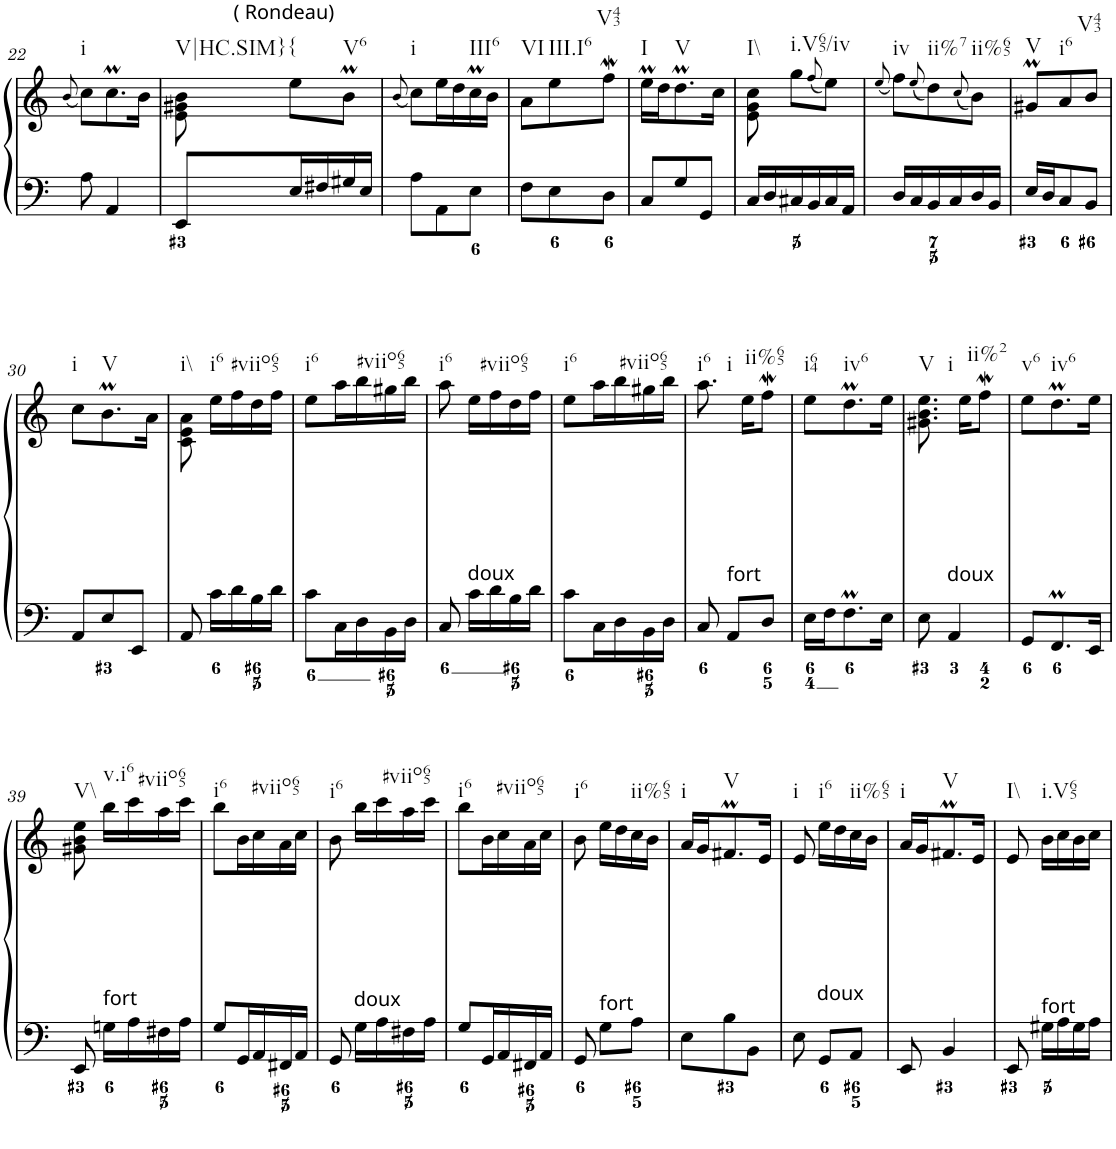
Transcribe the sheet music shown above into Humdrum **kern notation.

**kern	**kern
*part1	*part1
*staff2	*staff1
*I"Clavecin	*
!!LO:PB:g=z
*clefF4	*clefG2
*k[]	*k[]
*M3/8	*M3/8
=22	=22
.	(<8qb/
!	!LO:TX:b:t=i
8A\	8cc\L)
4AA/	8.ccM\
.	16b\Jk
=23	=23
!	!LO:TX:b:t=V|HC.SIM}
8EE/L	8e\ 8g#X\ 8b\
!	!LO:TX:a:t=( Rondeau)
!	!LO:TX:b:t={
16E/L	8ee\L
16F#X/	.
!	!LO:TX:b:t=V6
16G#X/	8bm\J
16E/JJ	.
=24	=24
.	(<8qb/
!	!LO:TX:b:t=i
8A\L	8cc\L)
8AA\	16ee\L
.	16dd\
!	!LO:TX:b:t=III6
8E\J	16ccM\
.	16b\JJ
=25	=25
!	!LO:TX:b:t=VI
8F\L	8a\L
!	!LO:TX:b:t=III.I6
8E\	8ee\
!	!LO:TX:b:t=V43
8D\J	8ffw\J
=26	=26
!	!LO:TX:b:t=I
8C/L	16eem\LL
.	16dd\J
!	!LO:TX:b:t=V
8G/	8.ddM\
8GG/J	.
.	16cc\Jk
=27	=27
!	!LO:TX:b:t=I\\
16C/LL	8e\ 8g\ 8cc\
16D/	.
!	!LO:TX:b:t=i.V65/iv
16C#X/	8gg\L
16BB/	.
.	(<8qff/
16C#/	8ee\J)
16AA/JJ	.
=28	=28
.	(<8qee/
!	!LO:TX:b:t=iv
16D/LL	8ff\L)
16C/	.
.	(<8qee/
!	!LO:TX:b:t=ii%7
16BB/	8dd\)
16C/	.
.	(<8qcc/
!	!LO:TX:b:t=ii%65
16D/	8b\J)
16BB/JJ	.
=29	=29
!	!LO:TX:b:t=V
16E/LL	8g#Xm/L
16D/J	.
!	!LO:TX:b:t=i6
8C/	8a/
!	!LO:TX:b:t=V43
8BB/J	8b/J
!!LO:LB:g=z
=30	=30
!	!LO:TX:b:t=i
8AA/L	8cc\L
!	!LO:TX:b:t=V
8E/	8.bm\
8EE/J	.
.	16a\Jk
=31	=31
!	!LO:TX:b:t=i\\
8AA/	8c\ 8e\ 8a\
!	!LO:TX:b:t=i6
16c\LL	16ee\LL
16d\	16ff\
!	!LO:TX:b:t=#viio65
16B\	16dd\
16d\JJ	16ff\JJ
=32	=32
!	!LO:TX:b:t=i6
8c\L	8ee\L
16C\L	16aa\L
16D\	16bb\
!	!LO:TX:b:t=#viio65
16BB\	16gg#X\
16D\JJ	16bb\JJ
=33	=33
!	!LO:TX:b:t=i6
8C/	8aa\
!	!LO:TX:b:t=doux
16c\LL	16ee\LL
16d\	16ff\
!	!LO:TX:b:t=#viio65
16B\	16dd\
16d\JJ	16ff\JJ
=34	=34
!	!LO:TX:b:t=i6
8c\L	8ee\L
16C\L	16aa\L
16D\	16bb\
!	!LO:TX:b:t=#viio65
16BB\	16gg#X\
16D\JJ	16bb\JJ
=35	=35
!	!LO:TX:b:t=i6
!	!LO:TX:b:t=i
8C/	8.aa\
!LO:TX:a:t=fort	!
8AA/L	.
.	16ee\KL
!	!LO:TX:b:t=ii%65
8D/J	8ffw\J
=36	=36
!	!LO:TX:b:t=i64
16E\LL	8ee\L
16F\J	.
!	!LO:TX:b:t=iv6
8.FM\	8.ddM\
16E\Jk	16ee\Jk
=37	=37
!	!LO:TX:b:t=V
!	!LO:TX:b:t=i
8E\	8.g#X\ 8.b\ 8.ee\
!LO:TX:a:t=doux	!
4AA/	.
.	16ee\KL
!	!LO:TX:b:t=ii%2
.	8ffw\J
=38	=38
!	!LO:TX:b:t=v6
8GG/L	8ee\L
!	!LO:TX:b:t=iv6
8.FFM/	8.ddM\
16EE/Jk	16ee\Jk
!!LO:LB:g=z
=39	=39
!	!LO:TX:b:t=V\\
8EE/	8g#X\ 8b\ 8ee\
!	!LO:TX:b:t=fort
!	!LO:TX:b:t=v.i6
16Gn\LL	16bb\LL
16A\	16ccc\
!	!LO:TX:b:t=#viio65
16F#X\	16aa\
16A\JJ	16ccc\JJ
=40	=40
!	!LO:TX:b:t=i6
8G/L	8bb\L
16GG/L	16b\L
16AA/	16cc\
!	!LO:TX:b:t=#viio65
16FF#X/	16a\
16AA/JJ	16cc\JJ
=41	=41
!	!LO:TX:b:t=i6
8GG/	8b\
!	!LO:TX:b:t=doux
16G\LL	16bb\LL
16A\	16ccc\
!	!LO:TX:b:t=#viio65
16F#X\	16aa\
16A\JJ	16ccc\JJ
=42	=42
!	!LO:TX:b:t=i6
8G/L	8bb\L
16GG/L	16b\L
16AA/	16cc\
!	!LO:TX:b:t=#viio65
16FF#X/	16a\
16AA/JJ	16cc\JJ
=43	=43
!	!LO:TX:b:t=i6
8GG/	8b\
!	!LO:TX:b:t=fort
8G\L	16ee\LL
.	16dd\
!	!LO:TX:b:t=ii%65
8A\J	16cc\
.	16b\JJ
=44	=44
!	!LO:TX:b:t=i
8E\L	16a/LL
.	16g/J
!	!LO:TX:b:t=V
8B\	8.f#Xm/
8BB\J	.
.	16e/Jk
=45	=45
!	!LO:TX:b:t=i
8E\	8e/
!	!LO:TX:b:t=doux
!	!LO:TX:b:t=i6
8GG/L	16ee\LL
.	16dd\
!	!LO:TX:b:t=ii%65
8AA/J	16cc\
.	16b\JJ
=46	=46
!	!LO:TX:b:t=i
8EE/	16a/LL
.	16g/J
!	!LO:TX:b:t=V
4BB/	8.f#Xm/
.	16e/Jk
=47	=47
!	!LO:TX:b:t=I\\
8EE/	8e/
!	!LO:TX:b:t=fort
!	!LO:TX:b:t=i.V65
16G#X\LL	16b\LL
16A\	16cc\
16G#\	16b\
16A\JJ	16cc\JJ
=	=
*-	*-
